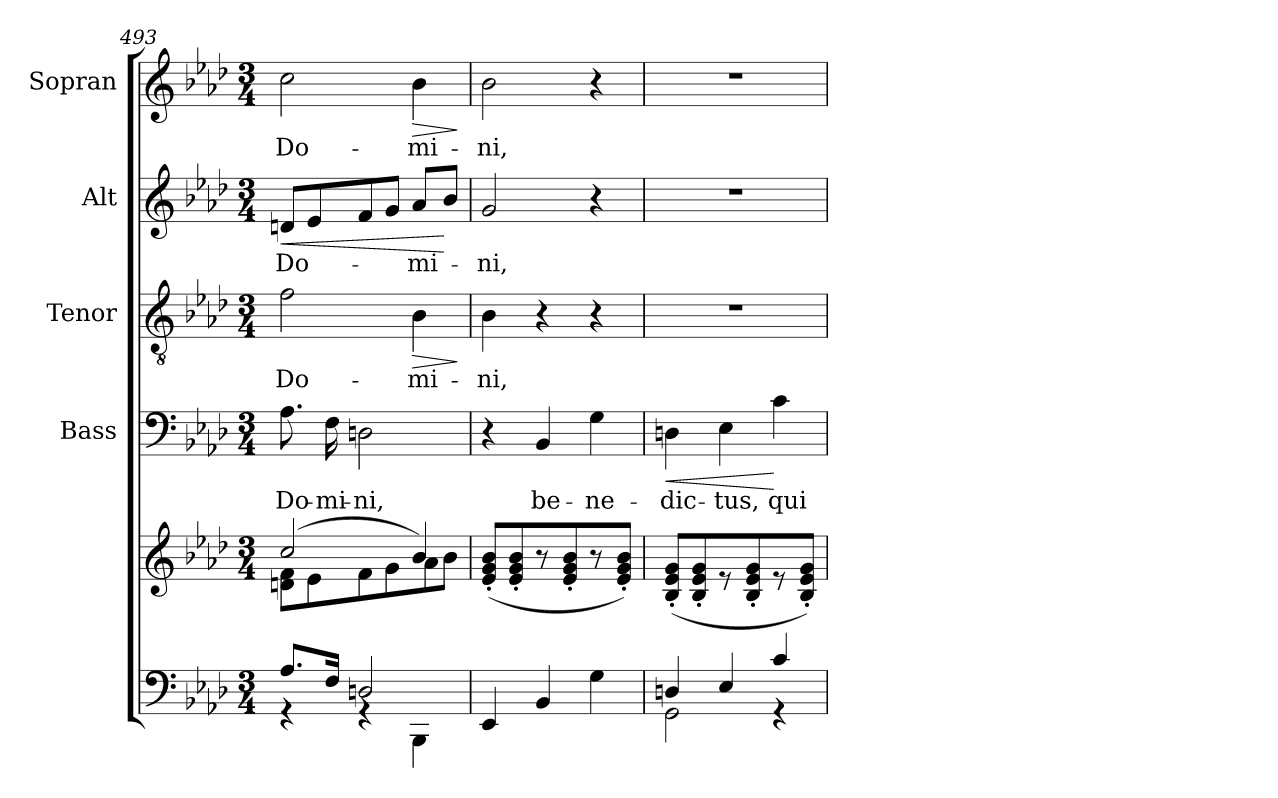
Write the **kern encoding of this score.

**kern	**kern	**kern	**text	**dynam	**kern	**text	**dynam	**kern	**text	**dynam	**kern	**text	**dynam
*part5	*part5	*part4	*part4	*part4	*part3	*part3	*part3	*part2	*part2	*part2	*part1	*part1	*part1
*staff6	*staff5	*staff4	*staff4	*staff4	*staff3	*staff3	*staff3	*staff2	*staff2	*staff2	*staff1	*staff1	*staff1
*	*	*I"Bass	*	*	*I"Tenor	*	*	*I"Alt	*	*	*I"Sopran	*	*
*	*	*I'B.	*	*	*I'T.	*	*	*I'A.	*	*	*I'S.	*	*
*clefF4	*clefG2	*clefF4	*	*	*clefGv2	*	*	*clefG2	*	*	*clefG2	*	*
*k[b-e-a-d-]	*k[b-e-a-d-]	*k[b-e-a-d-]	*	*	*k[b-e-a-d-]	*	*	*k[b-e-a-d-]	*	*	*k[b-e-a-d-]	*	*
*A-:	*A-:	*A-:	*	*	*A-:	*	*	*A-:	*	*	*A-:	*	*
*M3/4	*M3/4	*M3/4	*	*	*M3/4	*	*	*M3/4	*	*	*M3/4	*	*
=493	=493	=493	=493	=493	=493	=493	=493	=493	=493	=493	=493	=493	=493
*^	*^	*	*	*	*	*	*	*	*	*	*	*	*
!	!	!	!	!	!LO:LY:b	!	!	!LO:LY:b	!	!	!LO:LY:b	!LO:HP:b	!	!LO:LY:b	!
8.A-/L	4rFF	(2cc/	8dn\ 8f\L	8.A-\	Do-	.	2f\	Do-	.	8dn/L	Do-	<	2cc\	Do-	.
.	.	.	8e-\	.	.	.	.	.	.	8e-/	.	.	.	.	.
!	!	!	!	!	!LO:LY:b	!	!	!	!	!	!	!	!	!	!
16F/Jk	.	.	.	16F\	-mi-	.	.	.	.	.	.	.	.	.	.
!	!	!	!	!	!LO:LY:b	!	!	!	!	!	!	!	!	!	!
2Dn/	4rFF	.	8f\	2Dn\	-ni,	.	.	.	.	8f/	.	.	.	.	.
.	.	.	8g\	.	.	.	.	.	.	8g/J	.	.	.	.	.
!	!	!	!	!	!	!	!	!LO:LY:b	!LO:HP:b	!	!LO:LY:b	!	!	!LO:LY:b	!LO:HP:b
.	4BBB-\	4b-/)	8a-\	.	.	.	4B-\	-mi-	>	8a-/L	-mi-	.	4b-\	-mi-	>
.	.	.	8b-\J	.	.	.	.	.	.	8b-/J	.	[	.	.	.
*v	*v	*	*	*	*	*	*	*	*	*	*	*	*	*	*
*	*v	*v	*	*	*	*	*	*	*	*	*	*	*	*
.	.	.	.	.	.	.	]	.	.	.	.	.	]
=494	=494	=494	=494	=494	=494	=494	=494	=494	=494	=494	=494	=494	=494
!	!	!	!	!	!	!LO:LY:b	!	!	!LO:LY:b	!	!	!LO:LY:b	!
4EE-/	(<8e-/'< 8g/'< 8b-/'<L	4r	.	.	4B-\	-ni,	.	2g/	-ni,	.	2b-\	-ni,	.
.	8e-/'< 8g/'< 8b-/'<	.	.	.	.	.	.	.	.	.	.	.	.
!	!	!	!LO:LY:b	!	!	!	!	!	!	!	!	!	!
4BB-/	8r	4BB-/	be-	.	4r	.	.	.	.	.	.	.	.
.	8e-/'< 8g/'< 8b-/'<	.	.	.	.	.	.	.	.	.	.	.	.
!	!	!	!LO:LY:b	!	!	!	!	!	!	!	!	!	!
4G\	8r	4G\	-ne-	.	4r	.	.	4r	.	.	4r	.	.
.	8e-/'< 8g/'< 8b-/'<J)	.	.	.	.	.	.	.	.	.	.	.	.
=495	=495	=495	=495	=495	=495	=495	=495	=495	=495	=495	=495	=495	=495
*^	*	*	*	*	*	*	*	*	*	*	*	*	*
!	!	!	!	!LO:LY:b	!LO:HP:b	!	!	!	!	!	!	!	!	!
4Dn/	2GG\	(<8B-/'< 8e-/'< 8g/'<L	4Dn\	-dic-	<	2.r	.	.	2.r	.	.	2.r	.	.
.	.	8B-/'< 8e-/'< 8g/'<	.	.	.	.	.	.	.	.	.	.	.	.
!	!	!	!	!LO:LY:b	!	!	!	!	!	!	!	!	!	!
4E-/	.	8r	4E-\	-tus,	.	.	.	.	.	.	.	.	.	.
.	.	8B-/'< 8e-/'< 8g/'<	.	.	.	.	.	.	.	.	.	.	.	.
!	!	!	!	!LO:LY:b	!	!	!	!	!	!	!	!	!	!
4c/	4rGG	8r	4c\	qui	[	.	.	.	.	.	.	.	.	.
.	.	8B-/'< 8e-/'< 8g/'<J)	.	.	.	.	.	.	.	.	.	.	.	.
*v	*v	*	*	*	*	*	*	*	*	*	*	*	*	*
=	=	=	=	=	=	=	=	=	=	=	=	=	=
*-	*-	*-	*-	*-	*-	*-	*-	*-	*-	*-	*-	*-	*-
